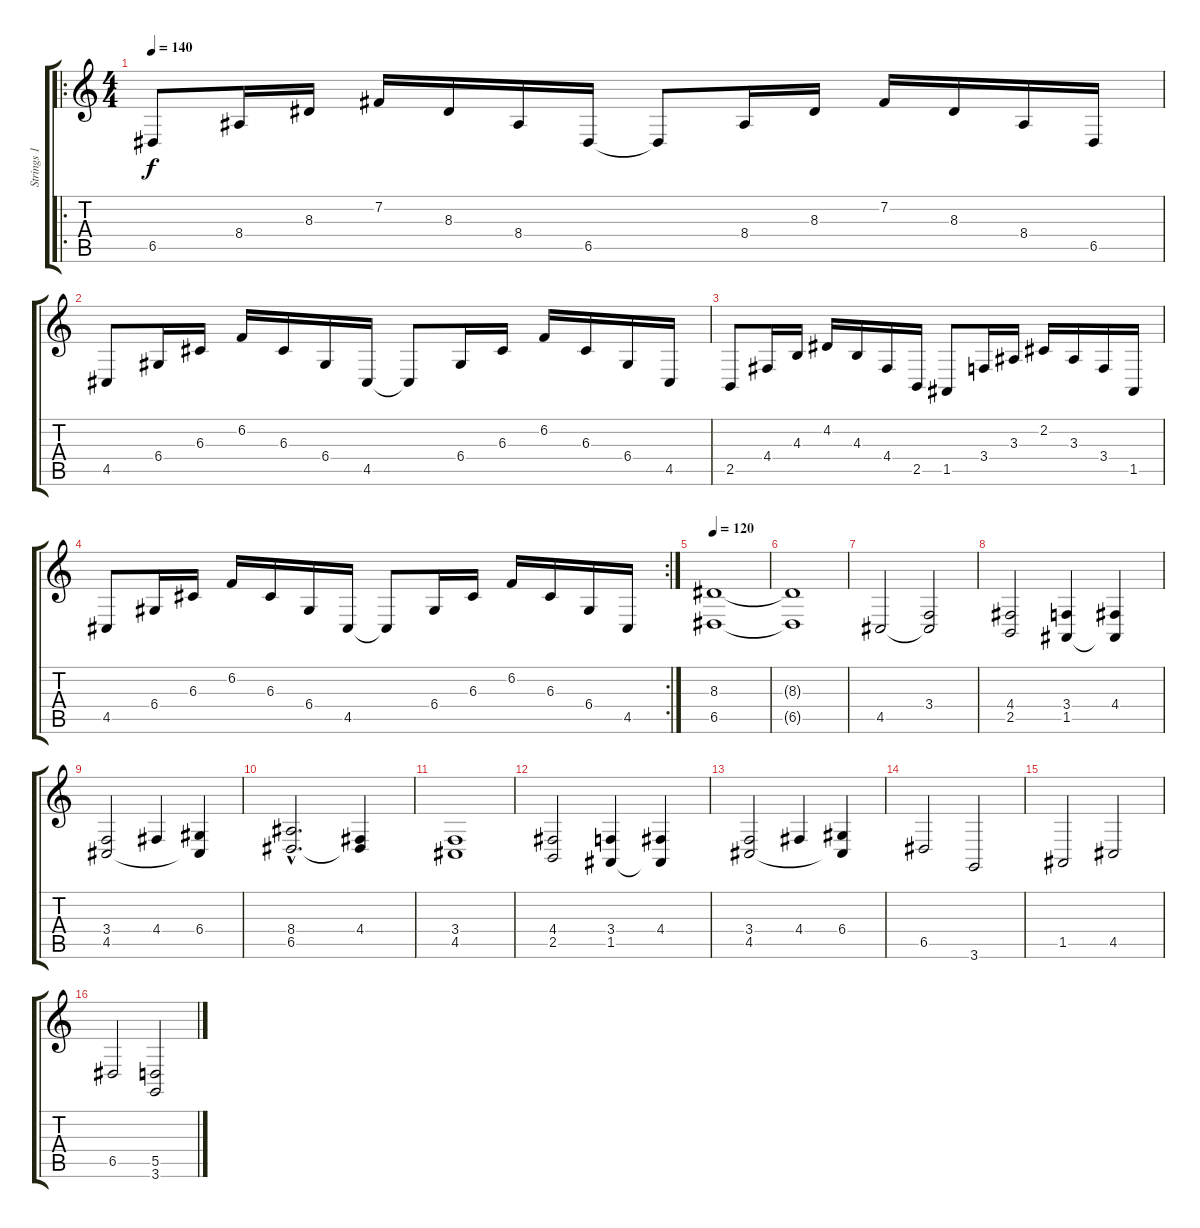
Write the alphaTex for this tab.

\track ("Strings 1" "Strings 1") {instrument stringensemble1}
\staff {score tabs}
\tuning (E4 B3 G3 D3 A2 E2) {hide}
\ro
\ts (4 4)
\tempo 140
\clef g2
\ks c
6.5.8{dy f} 8.4.16 8.3.16 7.2.16 8.3.16 8.4.16 6.5.16 6.5{t}.8 8.4.16 8.3.16 7.2.16 8.3.16 8.4.16 6.5.16 |
4.5.8 6.4.16 6.3.16 6.2.16 6.3.16 6.4.16 4.5.16 4.5{t}.8 6.4.16 6.3.16 6.2.16 6.3.16 6.4.16 4.5.16 |
2.5.8 4.4.16 4.3.16 4.2.16 4.3.16 4.4.16 2.5.16 1.5.8 3.4.16 3.3.16 2.2.16 3.3.16 3.4.16 1.5.16 |
\rc 2
4.5.8 6.4.16 6.3.16 6.2.16 6.3.16 6.4.16 4.5.16 4.5{t}.8 6.4.16 6.3.16 6.2.16 6.3.16 6.4.16 4.5.16 |
\tempo 120
(8.3 6.5).1{volume 13 instrument stringensemble2} |
(8.3{t} 6.5{t}).1 |
4.5.2 (3.4 4.5{t}).2 |
(4.4 2.5).2 (3.4 1.5).4 (4.4 1.5{t}).4 |
(3.4 4.5).2 4.4.4 (6.4 4.5{t}).4 |
(8.4{hac} 6.5{hac}).2{d} (4.4 6.5{t}).4 |
(3.4 4.5).1 |
(4.4 2.5).2 (3.4 1.5).4 (4.4 1.5{t}).4 |
(3.4 4.5).2 4.4.4 (6.4 4.5{t}).4 |
6.5.2 3.6.2 |
1.5.2 4.5.2 |
6.5.2 (5.5 3.6).2
